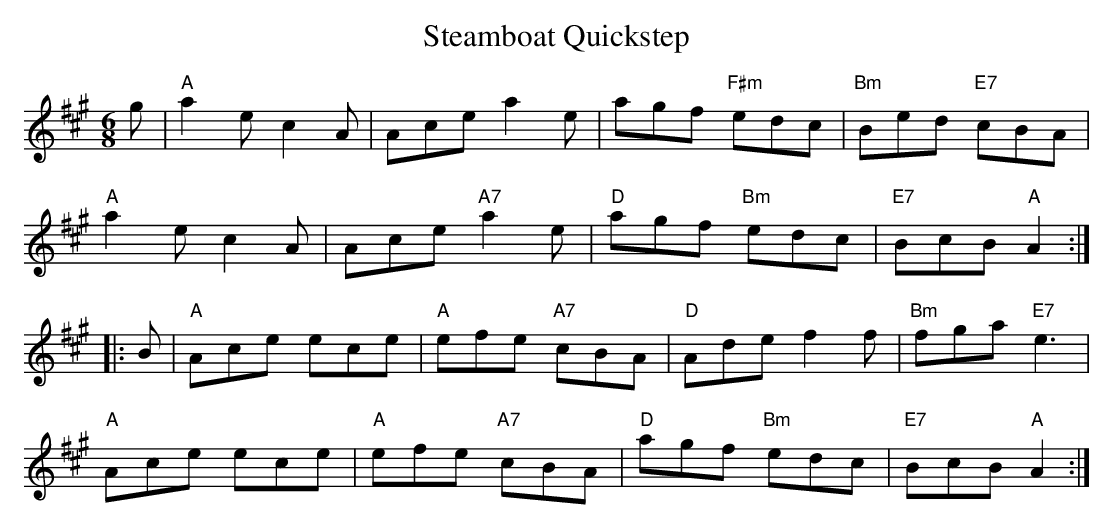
X:1
T:Steamboat Quickstep
L:1/8
M:6/8
K:A
g | "A"a2 e c2 A | Ace a2 e | agf "F#m"edc | "Bm"Bed "E7"cBA |
"A"a2 e c2 A | Ace "A7"a2 e | "D"agf "Bm"edc | "E7"BcB "A"A2 :|
|: B | "A"Ace ece | "A"efe "A7"cBA | "D"Ade f2 f | "Bm"fga "E7"e3 |
"A"Ace ece | "A"efe "A7"cBA | "D"agf "Bm"edc | "E7"BcB "A"A2 :|
